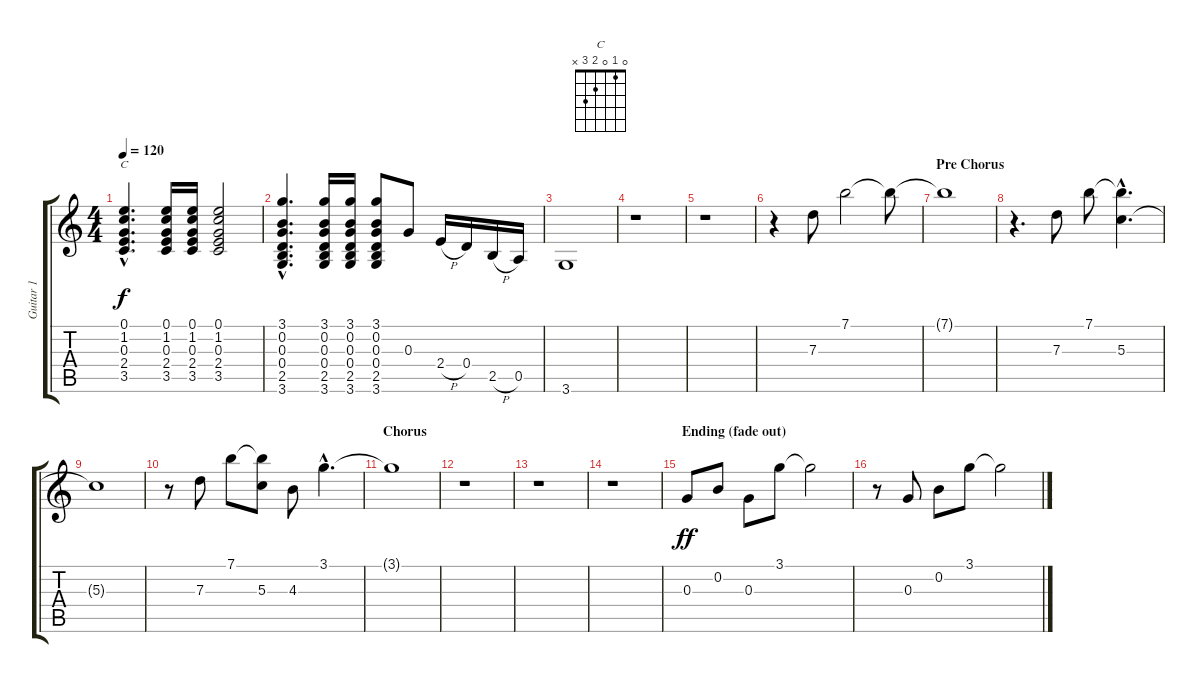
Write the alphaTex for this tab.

\track ("Guitar 1" "Guitar 1") {instrument electricguitarclean}
\staff {score tabs}
\tuning (E4 B3 G3 D3 A2 E2) {hide}
\chord ("C" 0 1 0 2 3 x)
\ts (4 4)
\tempo 120
\clef g2
\ks c
(0.1{hac} 1.2{hac} 0.3{hac} 2.4{hac} 3.5{hac}).4{d ch "C" dy f} (0.1 1.2 0.3 2.4 3.5).16 (0.1 1.2 0.3 2.4 3.5).16 (0.1 1.2 0.3 2.4 3.5).2 |
(3.1{hac} 0.2{hac} 0.3{hac} 0.4{hac} 2.5{hac} 3.6{hac}).4{d} (3.1 0.2 0.3 0.4 2.5 3.6).16 (3.1 0.2 0.3 0.4 2.5 3.6).16 (3.1 0.2 0.3 0.4 2.5 3.6).8 0.3.8{volume 13} 2.4{h}.16 0.4.16 2.5{h}.16 0.5.16 |
3.6.1 |
r.1 |
r.1 |
r.4 7.3.8 7.1.2 7.1{t}.8 |
\section ("" "Pre Chorus")
7.1{t}.1 |
r.4{d} 7.3.8 7.1.8 (7.1{hac t} 5.3{hac}).4{d} |
5.3{t}.1 |
r.8 7.3.8 7.1.8 (7.1{t} 5.3).8 4.3.8 3.1{hac}.4{d} |
\section ("" "Chorus")
3.1{t}.1 |
r.1 |
r.1 |
r.1 |
\section ("" "Ending (fade out)")
0.3.8{dy ff} 0.2.8 0.3.8 3.1.8 3.1{t}.2 |
r.8 0.3.8 0.2.8 3.1.8 3.1{t}.2
